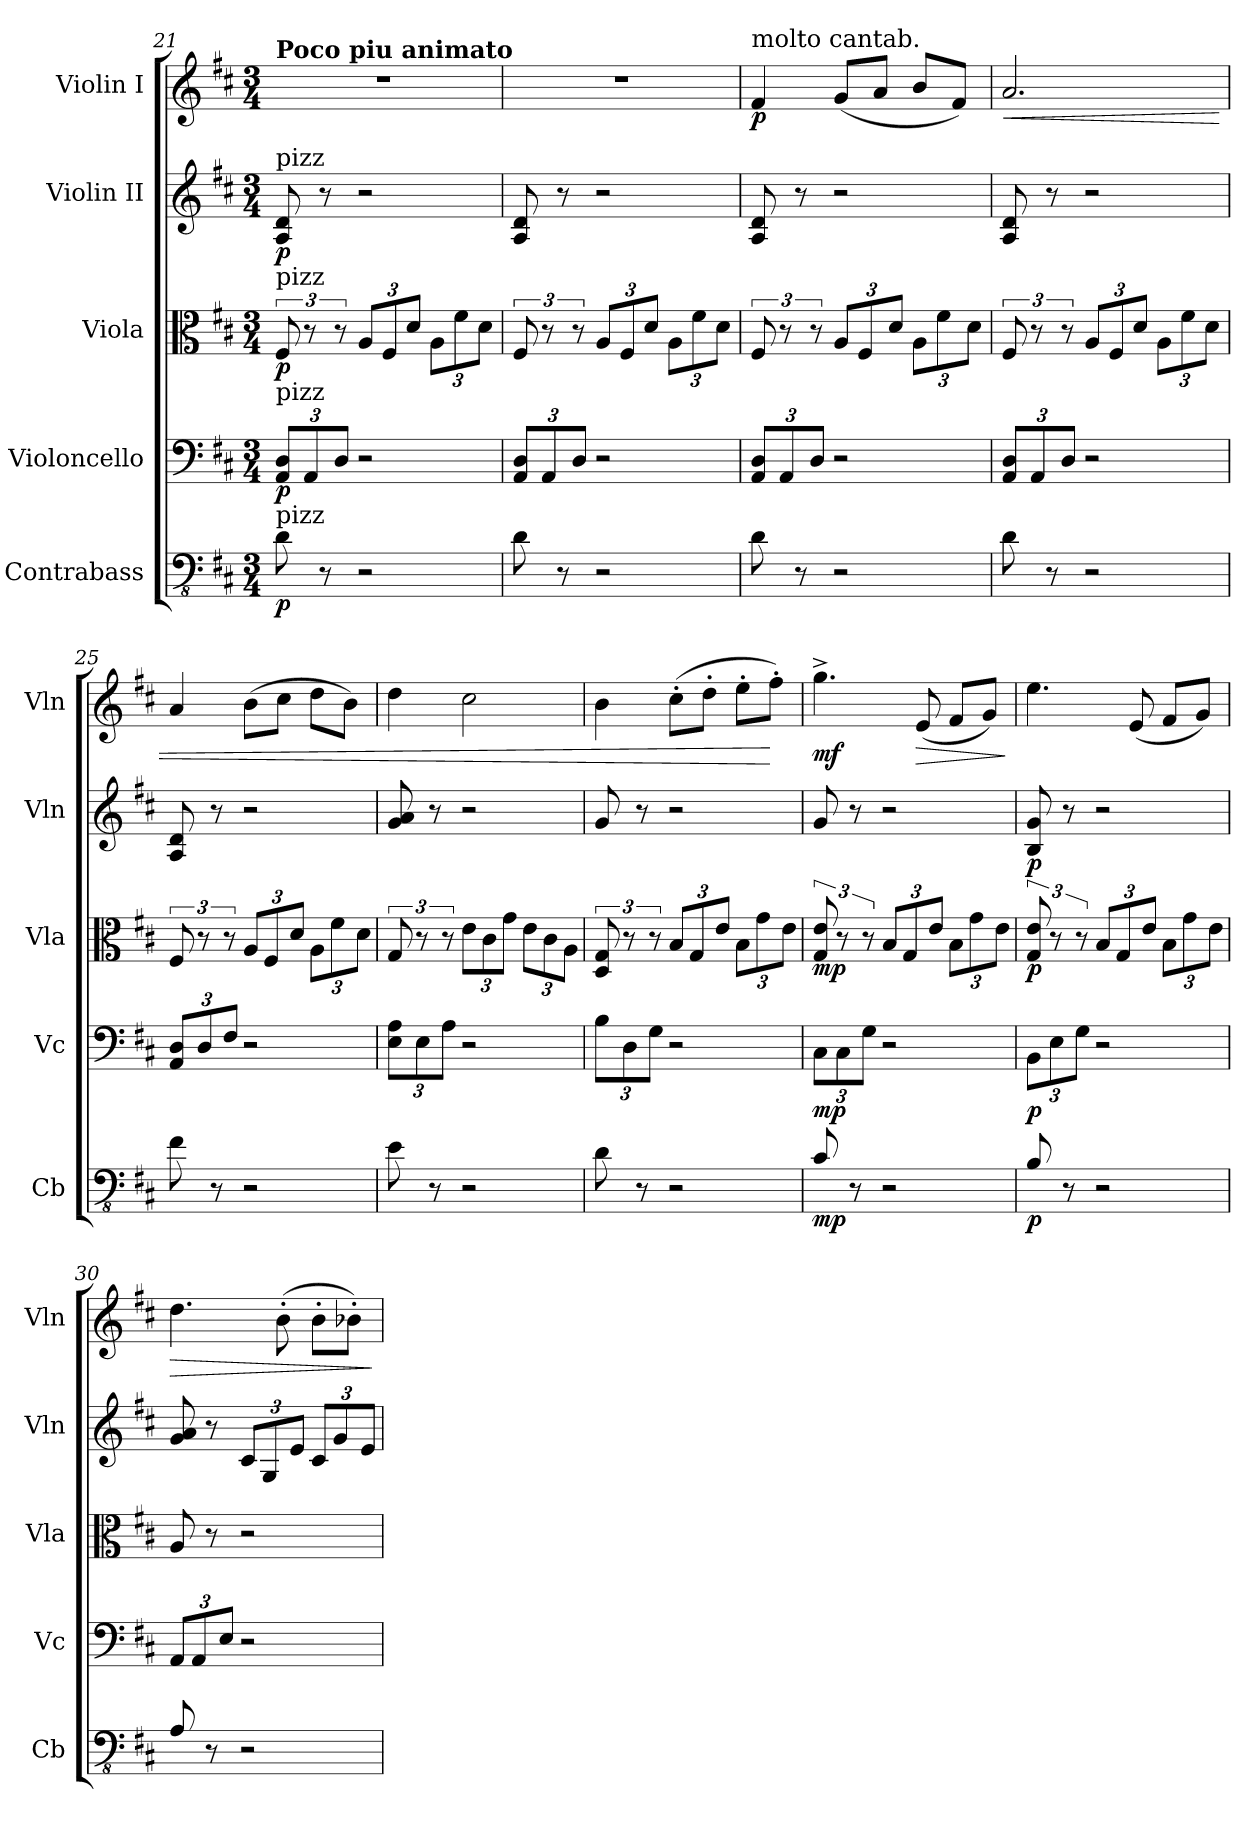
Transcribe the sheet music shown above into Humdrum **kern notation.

**kern	**dynam	**kern	**dynam	**kern	**dynam	**kern	**dynam	**kern	**dynam
*part5	*part5	*part4	*part4	*part3	*part3	*part2	*part2	*part1	*part1
*staff5	*staff5	*staff4	*staff4	*staff3	*staff3	*staff2	*staff2	*staff1	*staff1
*I"Contrabass	*	*I"Violoncello	*	*I"Viola	*	*I"Violin II	*	*I"Violin I	*
*I'Cb	*	*I'Vc	*	*I'Vla	*	*I'Vln	*	*I'Vln	*
*clefFv4	*	*clefF4	*	*clefC3	*	*clefG2	*	*clefG2	*
*ITrd7c12	*	*	*	*	*	*	*	*	*
*k[f#c#]	*	*k[f#c#]	*	*k[f#c#]	*	*k[f#c#]	*	*k[f#c#]	*
*M3/4	*	*M3/4	*	*M3/4	*	*M3/4	*	*M3/4	*
*MM80	*	*MM80	*	*MM80	*	*MM80	*	*MM80	*
*	*	*Xbrackettup	*	*	*	*	*	*	*
=21	=21	=21	=21	=21	=21	=21	=21	=21	=21
!	!	!	!	!	!	!	!	!LO:TX:a:B:t=Poco piu animato	!
!	!	!	!	!	!	!LO:TX:a:t=pizz	!	!	!
!	!	!	!	!LO:TX:a:t=pizz	!	!	!	!	!
!	!	!LO:TX:a:t=pizz	!	!	!	!	!	!	!
!LO:TX:a:t=pizz	!	!	!	!	!	!	!	!	!
!	!LO:DY:b	!	!LO:DY:b	!	!LO:DY:b	!	!LO:DY:b	!	!
8DD\	p	12AA/ 12D/L	p	12F#/	p	8A/ 8d/	p	2.r	.
.	.	12AA/	.	12r	.	.	.	.	.
8r	.	.	.	.	.	8r	.	.	.
.	.	12D/J	.	12r	.	.	.	.	.
*	*	*	*	*Xbrackettup	*	*	*	*	*
2r	.	2r	.	12A/L	.	2r	.	.	.
.	.	.	.	12F#/	.	.	.	.	.
.	.	.	.	12d/J	.	.	.	.	.
.	.	.	.	12A\L	.	.	.	.	.
.	.	.	.	12f#\	.	.	.	.	.
.	.	.	.	12d\J	.	.	.	.	.
=22	=22	=22	=22	=22	=22	=22	=22	=22	=22
*	*	*	*	*brackettup	*	*	*	*	*
8DD\	.	12AA/ 12D/L	.	12F#/	.	8A/ 8d/	.	2.r	.
.	.	12AA/	.	12r	.	.	.	.	.
8r	.	.	.	.	.	8r	.	.	.
.	.	12D/J	.	12r	.	.	.	.	.
*	*	*	*	*Xbrackettup	*	*	*	*	*
2r	.	2r	.	12A/L	.	2r	.	.	.
.	.	.	.	12F#/	.	.	.	.	.
.	.	.	.	12d/J	.	.	.	.	.
.	.	.	.	12A\L	.	.	.	.	.
.	.	.	.	12f#\	.	.	.	.	.
.	.	.	.	12d\J	.	.	.	.	.
=23	=23	=23	=23	=23	=23	=23	=23	=23	=23
*	*	*	*	*brackettup	*	*	*	*	*
!	!	!	!	!	!	!	!	!LO:TX:a:t=molto cantab.	!
!	!	!	!	!	!	!	!	!	!LO:DY:b
8DD\	.	12AA/ 12D/L	.	12F#/	.	8A/ 8d/	.	4f#/	p
.	.	12AA/	.	12r	.	.	.	.	.
8r	.	.	.	.	.	8r	.	.	.
.	.	12D/J	.	12r	.	.	.	.	.
*	*	*	*	*Xbrackettup	*	*	*	*	*
2r	.	2r	.	12A/L	.	2r	.	(8g/L	.
.	.	.	.	12F#/	.	.	.	.	.
.	.	.	.	.	.	.	.	8a/J	.
.	.	.	.	12d/J	.	.	.	.	.
.	.	.	.	12A\L	.	.	.	8b/L	.
.	.	.	.	12f#\	.	.	.	.	.
.	.	.	.	.	.	.	.	8f#/J)	.
.	.	.	.	12d\J	.	.	.	.	.
!!LO:PB:g=z
=24	=24	=24	=24	=24	=24	=24	=24	=24	=24
*	*	*	*	*brackettup	*	*	*	*	*
!	!	!	!	!	!	!	!	!	!LO:HP:b
8DD\	.	12AA/ 12D/L	.	12F#/	.	8A/ 8d/	.	2.a/	<
.	.	12AA/	.	12r	.	.	.	.	.
8r	.	.	.	.	.	8r	.	.	.
.	.	12D/J	.	12r	.	.	.	.	.
*	*	*	*	*Xbrackettup	*	*	*	*	*
2r	.	2r	.	12A/L	.	2r	.	.	.
.	.	.	.	12F#/	.	.	.	.	.
.	.	.	.	12d/J	.	.	.	.	.
.	.	.	.	12A\L	.	.	.	.	.
.	.	.	.	12f#\	.	.	.	.	.
.	.	.	.	12d\J	.	.	.	.	.
=25	=25	=25	=25	=25	=25	=25	=25	=25	=25
*	*	*	*	*brackettup	*	*	*	*	*
8FF#\	.	12AA/ 12D/L	.	12F#/	.	8A/ 8d/	.	4a/	.
.	.	12D/	.	12r	.	.	.	.	.
8r	.	.	.	.	.	8r	.	.	.
.	.	12F#/J	.	12r	.	.	.	.	.
*	*	*	*	*Xbrackettup	*	*	*	*	*
2r	.	2r	.	12A/L	.	2r	.	(8b\L	.
.	.	.	.	12F#/	.	.	.	.	.
.	.	.	.	.	.	.	.	8cc#\J	.
.	.	.	.	12d/J	.	.	.	.	.
.	.	.	.	12A\L	.	.	.	8dd\L	.
.	.	.	.	12f#\	.	.	.	.	.
.	.	.	.	.	.	.	.	8b\J)	.
.	.	.	.	12d\J	.	.	.	.	.
=26	=26	=26	=26	=26	=26	=26	=26	=26	=26
*	*	*	*	*brackettup	*	*	*	*	*
8EE\	.	12E\ 12A\L	.	12G/	.	8g/ 8a/	.	4dd\	.
.	.	12E\	.	12r	.	.	.	.	.
8r	.	.	.	.	.	8r	.	.	.
.	.	12A\J	.	12r	.	.	.	.	.
*	*	*	*	*Xbrackettup	*	*	*	*	*
2r	.	2r	.	12e\L	.	2r	.	2cc#\	.
.	.	.	.	12c#\	.	.	.	.	.
.	.	.	.	12g\J	.	.	.	.	.
.	.	.	.	12e\L	.	.	.	.	.
.	.	.	.	12c#\	.	.	.	.	.
.	.	.	.	12A\J	.	.	.	.	.
=27	=27	=27	=27	=27	=27	=27	=27	=27	=27
*	*	*	*	*brackettup	*	*	*	*	*
8DD\	.	12B\L	.	12D/ 12G/	.	8g/	.	4b\	.
.	.	12D\	.	12r	.	.	.	.	.
8r	.	.	.	.	.	8r	.	.	.
.	.	12G\J	.	12r	.	.	.	.	.
*	*	*	*	*Xbrackettup	*	*	*	*	*
2r	.	2r	.	12B/L	.	2r	.	(8cc#'\L	.
.	.	.	.	12G/	.	.	.	.	.
.	.	.	.	.	.	.	.	8dd'\J	.
.	.	.	.	12e/J	.	.	.	.	.
.	.	.	.	12B\L	.	.	.	8ee'\L	.
.	.	.	.	12g\	.	.	.	.	.
.	.	.	.	.	.	.	.	8ff#'\J)	[
.	.	.	.	12e\J	.	.	.	.	.
=28	=28	=28	=28	=28	=28	=28	=28	=28	=28
*	*	*	*	*brackettup	*	*	*	*	*
!	!LO:DY:b	!	!LO:DY:b	!	!LO:DY:b	!	!	!	!LO:DY:b
8CC#/	mp	12C#\L	mp	12G/ 12e/	mp	8g/	.	4.gg^\	mf
.	.	12C#\	.	12r	.	.	.	.	.
8r	.	.	.	.	.	8r	.	.	.
.	.	12G\J	.	12r	.	.	.	.	.
*	*	*	*	*Xbrackettup	*	*	*	*	*
2r	.	2r	.	12B/L	.	2r	.	.	.
.	.	.	.	12G/	.	.	.	.	.
!	!	!	!	!	!	!	!	!	!LO:HP:b
.	.	.	.	.	.	.	.	(8e/	>
.	.	.	.	12e/J	.	.	.	.	.
.	.	.	.	12B\L	.	.	.	8f#/L	.
.	.	.	.	12g\	.	.	.	.	.
.	.	.	.	.	.	.	.	8g/J)	.
.	.	.	.	12e\J	.	.	.	.	.
.	.	.	.	.	.	.	.	.	]
!!LO:LB:g=z
=29	=29	=29	=29	=29	=29	=29	=29	=29	=29
*	*	*	*	*brackettup	*	*	*	*	*
!	!LO:DY:b	!	!LO:DY:b	!	!LO:DY:b	!	!LO:DY:b	!	!
8BBB/	p	12BB\L	p	12G/ 12e/	p	8B/ 8g/	p	4.ee\	.
.	.	12E\	.	12r	.	.	.	.	.
8r	.	.	.	.	.	8r	.	.	.
.	.	12G\J	.	12r	.	.	.	.	.
*	*	*	*	*Xbrackettup	*	*	*	*	*
2r	.	2r	.	12B/L	.	2r	.	.	.
.	.	.	.	12G/	.	.	.	.	.
.	.	.	.	.	.	.	.	(8e/	.
.	.	.	.	12e/J	.	.	.	.	.
.	.	.	.	12B\L	.	.	.	8f#/L	.
.	.	.	.	12g\	.	.	.	.	.
.	.	.	.	.	.	.	.	8g/J)	.
.	.	.	.	12e\J	.	.	.	.	.
=30	=30	=30	=30	=30	=30	=30	=30	=30	=30
!	!	!	!	!	!	!	!	!	!LO:HP:b
8AAA/	.	12AA/L	.	8A/	.	8g/ 8a/	.	4.dd\	>
.	.	12AA/	.	.	.	.	.	.	.
8r	.	.	.	8r	.	8r	.	.	.
.	.	12E/J	.	.	.	.	.	.	.
*	*	*	*	*	*	*Xbrackettup	*	*	*
2r	.	2r	.	2r	.	12c#/L	.	.	.
.	.	.	.	.	.	12G/	.	.	.
.	.	.	.	.	.	.	.	(8b'\	.
.	.	.	.	.	.	12e/J	.	.	.
.	.	.	.	.	.	12c#/L	.	8b'\L	.
.	.	.	.	.	.	12g/	.	.	.
.	.	.	.	.	.	.	.	8b-X'\J)	.
.	.	.	.	.	.	12e/J	.	.	.
.	.	.	.	.	.	.	.	.	]
=	=	=	=	=	=	=	=	=	=
*-	*-	*-	*-	*-	*-	*-	*-	*-	*-
